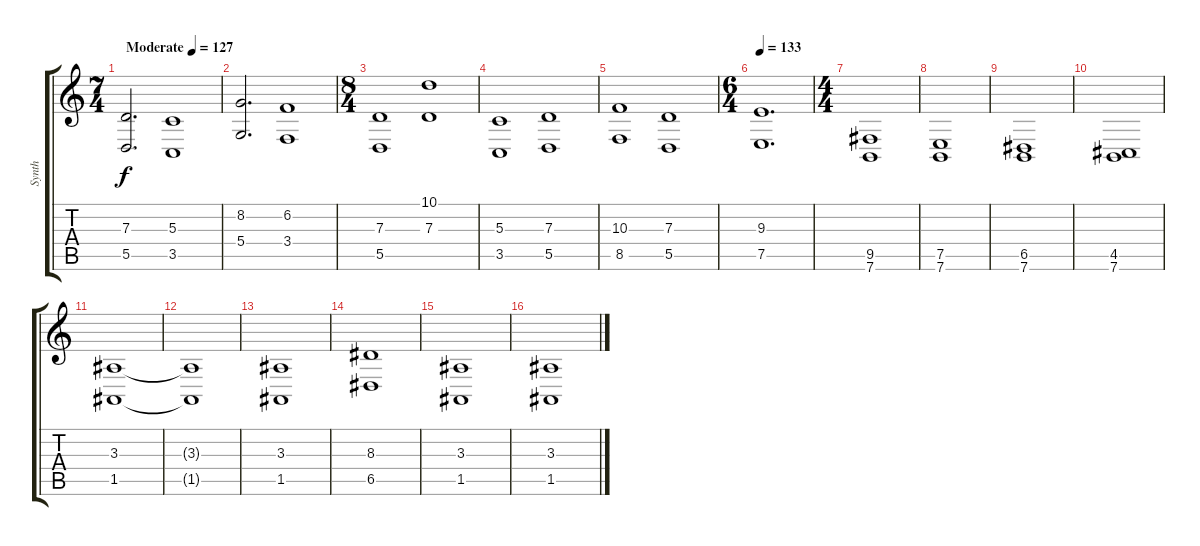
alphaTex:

\track ("Synth" "Synth") {instrument pad4choir}
\staff {score tabs}
\tuning (E4 B3 G3 D3 A2 E2) {hide}
\ts (7 4)
\tempo (127 "Moderate")
\clef g2
\ks c
(7.3 5.5).2{d dy f instrument pad4choir} (5.3 3.5).1 |
(8.2 5.4).2{d} (6.2 3.4).1 |
\ts (8 4)
(7.3 5.5).1 (10.1 7.3).1 |
(5.3 3.5).1 (7.3 5.5).1 |
(10.3 8.5).1 (7.3 5.5).1 |
\ts (6 4)
\tempo 133
(9.3 7.5).1{d} |
\ts (4 4)
(9.5 7.6).1 |
(7.5 7.6).1 |
(6.5 7.6).1 |
(4.5 7.6).1 |
(3.3 1.5).1 |
(3.3{t} 1.5{t}).1 |
(3.3 1.5).1 |
(8.3 6.5).1 |
(3.3 1.5).1 |
(3.3 1.5).1
